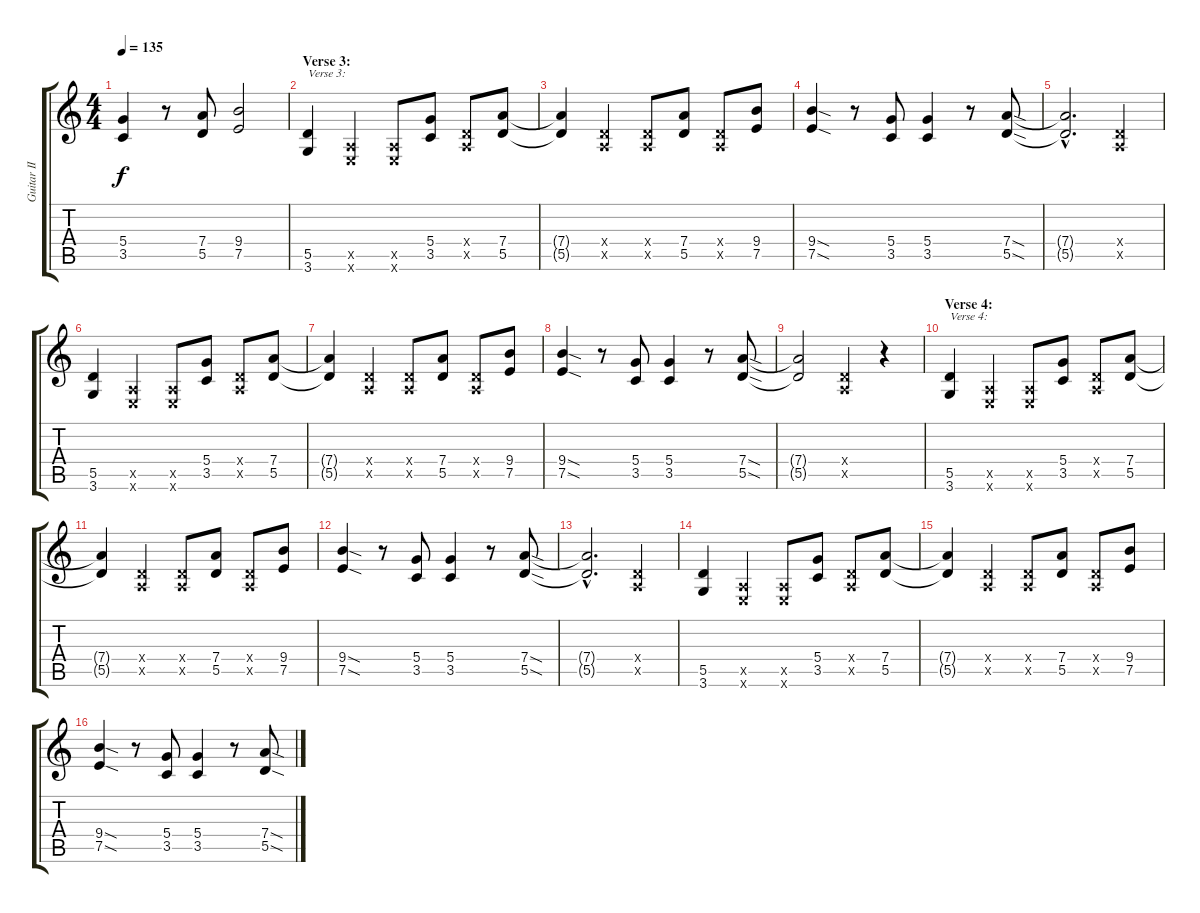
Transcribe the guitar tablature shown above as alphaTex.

\track ("Guitar II" "Guitar II") {instrument overdrivenguitar}
\staff {score tabs}
\tuning (E4 B3 G3 D3 A2 E2) {hide}
\ts (4 4)
\tempo 135
\clef g2
\ks c
(5.4 3.5).4{dy f} r.8 (7.4 5.5).8 (9.4 7.5).2 |
\section ("" "Verse 3:")
(5.5 3.6).4{txt "Verse 3:"} (0.5{x} 0.6{x}).4 (0.5{x} 0.6{x}).8 (5.4 3.5).8 (0.4{x} 0.5{x}).8 (7.4 5.5).8 |
(7.4{t} 5.5{t}).4 (0.4{x} 0.5{x}).4 (0.4{x} 0.5{x}).8 (7.4 5.5).8 (0.4{x} 0.5{x}).8 (9.4 7.5).8 |
(9.4{sod} 7.5{sod}).4 r.8 (5.4 3.5).8 (5.4 3.5).4 r.8 (7.4{sod} 5.5{sod}).8 |
(7.4{hac t} 5.5{hac t}).2{d} (0.4{x} 0.5{x}).4 |
(5.5 3.6).4 (0.5{x} 0.6{x}).4 (0.5{x} 0.6{x}).8 (5.4 3.5).8 (0.4{x} 0.5{x}).8 (7.4 5.5).8 |
(7.4{t} 5.5{t}).4 (0.4{x} 0.5{x}).4 (0.4{x} 0.5{x}).8 (7.4 5.5).8 (0.4{x} 0.5{x}).8 (9.4 7.5).8 |
(9.4{sod} 7.5{sod}).4 r.8 (5.4 3.5).8 (5.4 3.5).4 r.8 (7.4{sod} 5.5{sod}).8 |
(7.4{t} 5.5{t}).2 (0.4{x} 0.5{x}).4 r.4 |
\section ("" "Verse 4:")
(5.5 3.6).4{txt "Verse 4:"} (0.5{x} 0.6{x}).4 (0.5{x} 0.6{x}).8 (5.4 3.5).8 (0.4{x} 0.5{x}).8 (7.4 5.5).8 |
(7.4{t} 5.5{t}).4 (0.4{x} 0.5{x}).4 (0.4{x} 0.5{x}).8 (7.4 5.5).8 (0.4{x} 0.5{x}).8 (9.4 7.5).8 |
(9.4{sod} 7.5{sod}).4 r.8 (5.4 3.5).8 (5.4 3.5).4 r.8 (7.4{sod} 5.5{sod}).8 |
(7.4{hac t} 5.5{hac t}).2{d} (0.4{x} 0.5{x}).4 |
(5.5 3.6).4 (0.5{x} 0.6{x}).4 (0.5{x} 0.6{x}).8 (5.4 3.5).8 (0.4{x} 0.5{x}).8 (7.4 5.5).8 |
(7.4{t} 5.5{t}).4 (0.4{x} 0.5{x}).4 (0.4{x} 0.5{x}).8 (7.4 5.5).8 (0.4{x} 0.5{x}).8 (9.4 7.5).8 |
(9.4{sod} 7.5{sod}).4 r.8 (5.4 3.5).8 (5.4 3.5).4 r.8 (7.4{sod} 5.5{sod}).8
